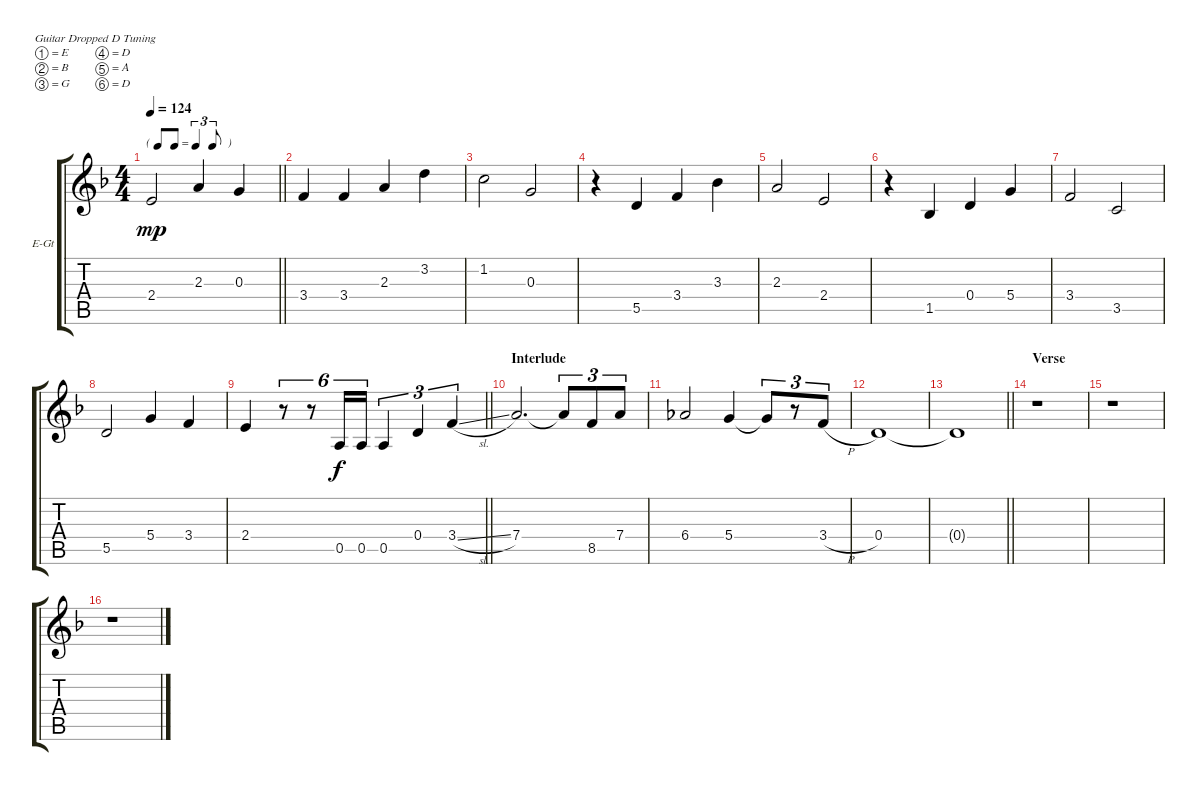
\defaultSystemsLayout 4
\bracketExtendMode groupsimilarinstruments
\firstSystemTrackNameOrientation horizontal
\otherSystemsTrackNameOrientation horizontal
\track ("Bond-fills + chorus melody" "E-Gt") {instrument overdrivenguitar}
\staff {score tabs}
\tuning (E4 B3 G3 D3 A2 D2)
\ts (4 4)
\tf triplet8th
\tempo 124
\clef g2
\barLineRight lightlight
\ks dminor
2.4.2{dy mp} 2.3.4 0.3.4 |
3.4.4 3.4.4 2.3.4 3.2.4 |
1.2.2 0.3.2 |
r.4 5.5.4 3.4.4 3.3.4 |
2.3.2 2.4.2 |
r.4 1.5.4 0.4.4 5.4.4 |
3.4.2 3.5.2 |
5.5.2 5.4.4 3.4.4 |
\barLineRight lightlight
2.4.4 r.8{tu (6 4)} r.8{tu (6 4)} 0.5.16{tu (6 4) dy f} 0.5.16{tu (6 4)} 0.5.4{tu (3 2)} 0.4.4{tu (3 2)} 3.4{sl}.4{tu (3 2)} |
\section ("" "Interlude")
7.4.2{d} 7.4{t}.8{tu (3 2)} 8.5.8{tu (3 2)} 7.4.8{tu (3 2)} |
6.4.2 5.4.4 5.4{t}.8{tu (3 2)} r.8{tu (3 2)} 3.4{h}.8{tu (3 2)} |
0.4.1 |
\barLineRight lightlight
0.4{t}.1 |
\section ("" "Verse")
r.1 |
r.1 |
r.1
